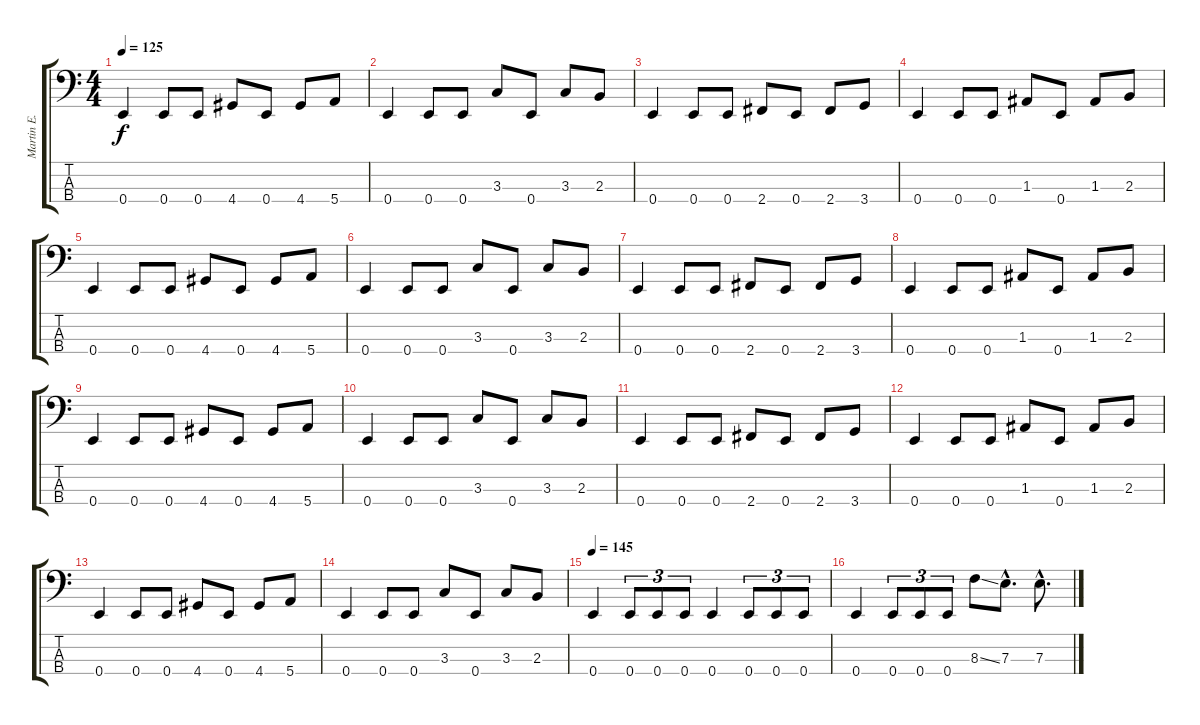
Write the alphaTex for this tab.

\track ("Martin E. Ain" "Martin E. ") {instrument electricbasspick}
\staff {score tabs}
\tuning (G2 D2 A1 E1) {hide}
\ts (4 4)
\tempo 125
\clef f4
\ks c
0.4.4{dy f} 0.4.8 0.4.8 4.4.8 0.4.8 4.4.8 5.4.8 |
0.4.4 0.4.8 0.4.8 3.3.8 0.4.8 3.3.8 2.3.8 |
0.4.4 0.4.8 0.4.8 2.4.8 0.4.8 2.4.8 3.4.8 |
0.4.4 0.4.8 0.4.8 1.3.8 0.4.8 1.3.8 2.3.8 |
0.4.4 0.4.8 0.4.8 4.4.8 0.4.8 4.4.8 5.4.8 |
0.4.4 0.4.8 0.4.8 3.3.8 0.4.8 3.3.8 2.3.8 |
0.4.4 0.4.8 0.4.8 2.4.8 0.4.8 2.4.8 3.4.8 |
0.4.4 0.4.8 0.4.8 1.3.8 0.4.8 1.3.8 2.3.8 |
0.4.4 0.4.8 0.4.8 4.4.8 0.4.8 4.4.8 5.4.8 |
0.4.4 0.4.8 0.4.8 3.3.8 0.4.8 3.3.8 2.3.8 |
0.4.4 0.4.8 0.4.8 2.4.8 0.4.8 2.4.8 3.4.8 |
0.4.4 0.4.8 0.4.8 1.3.8 0.4.8 1.3.8 2.3.8 |
0.4.4 0.4.8 0.4.8 4.4.8 0.4.8 4.4.8 5.4.8 |
0.4.4 0.4.8 0.4.8 3.3.8 0.4.8 3.3.8 2.3.8 |
\tempo 145
0.4.4 0.4.8{tu (3 2)} 0.4.8{tu (3 2)} 0.4.8{tu (3 2)} 0.4.4 0.4.8{tu (3 2)} 0.4.8{tu (3 2)} 0.4.8{tu (3 2)} |
0.4.4 0.4.8{tu (3 2)} 0.4.8{tu (3 2)} 0.4.8{tu (3 2)} 8.3{ss}.8 7.3{hac}.8{d} 7.3{hac}.8{d}
